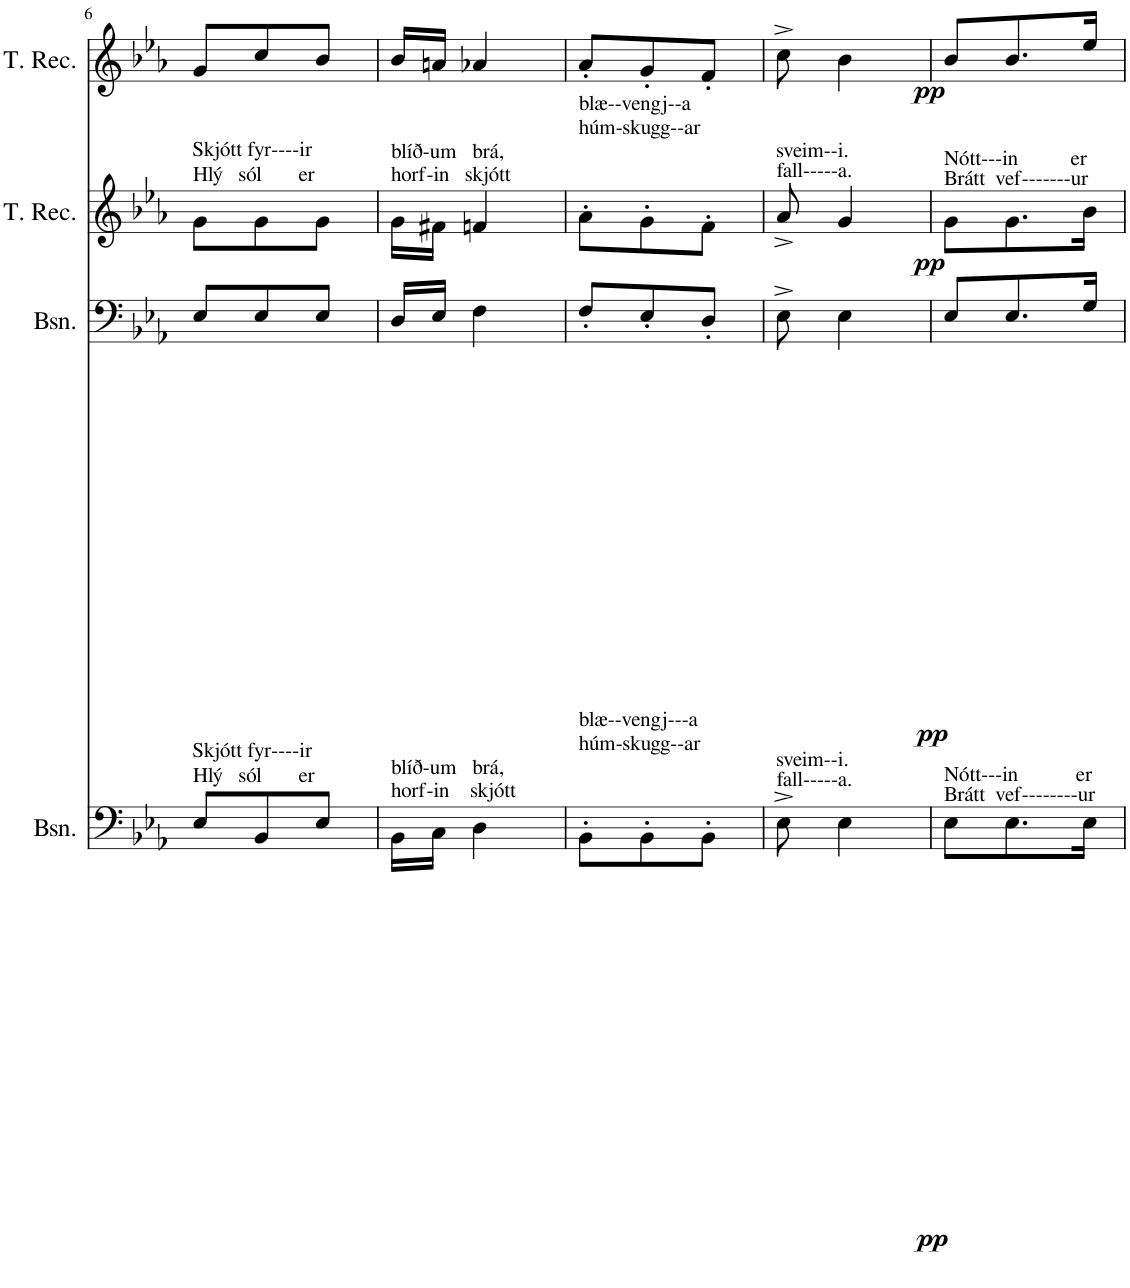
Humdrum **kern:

**kern	**dynam	**kern	**dynam	**kern	**dynam	**kern	**dynam
*part4	*part4	*part3	*part3	*part2	*part2	*part1	*part1
*staff4	*staff4	*staff3	*staff3	*staff2	*staff2	*staff1	*staff1
*I"Bassoon	*	*I"Bassoon	*	*I"Tenor Recorder	*	*I"Tenor Recorder	*
*I'Bsn.	*	*I'Bsn.	*	*I'T. Rec.	*	*I'T. Rec.	*
!!LO:PB:g=z
*clefF4	*	*clefF4	*	*clefG2	*	*clefG2	*
*k[b-e-a-]	*	*k[b-e-a-]	*	*k[b-e-a-]	*	*k[b-e-a-]	*
*M3/8	*	*M3/8	*	*M3/8	*	*M3/8	*
=6	=6	=6	=6	=6	=6	=6	=6
!	!	!	!	!LO:TX:a:t=Hlý   sól       er	!	!	!
!	!	!	!	!LO:TX:a:t=Skjótt fyr----ir	!	!	!
!LO:TX:a:t=Hlý   sól       er	!	!	!	!	!	!	!
!LO:TX:a:t=Skjótt fyr----ir	!	!	!	!	!	!	!
8E-/L	.	8E-/L	.	8g\L	.	8g/L	.
8BB-/	.	8E-/	.	8g\	.	8cc/	.
8E-/J	.	8E-/J	.	8g\J	.	8b-/J	.
=7	=7	=7	=7	=7	=7	=7	=7
!	!	!	!	!LO:TX:a:t=horf-in   skjótt	!	!	!
!	!	!	!	!LO:TX:a:t=blíð-um   brá,	!	!	!
!LO:TX:a:t=horf-in    skjótt	!	!	!	!	!	!	!
!LO:TX:a:t=blíð-um   brá,	!	!	!	!	!	!	!
16BB-\LL	.	16D/LL	.	16g\LL	.	16b-/LL	.
16C\JJ	.	16E-/JJ	.	16f#X\JJ	.	16an/JJ	.
4D\	.	4F\	.	4fn/	.	4a-X/	.
=8	=8	=8	=8	=8	=8	=8	=8
!	!	!	!	!LO:TX:a:t=húm-skugg--ar	!	!	!
!	!	!	!	!LO:TX:a:t=blæ--vengj--a	!	!	!
!LO:TX:a:t=húm-skugg--ar	!	!	!	!	!	!	!
!LO:TX:a:t=blæ--vengj---a	!	!	!	!	!	!	!
8BB-'\L	.	8F'/L	.	8a-'\L	.	8a-'/L	.
8BB-'\	.	8E-'/	.	8g'\	.	8g'/	.
8BB-'\J	.	8D'/J	.	8f'\J	.	8f'/J	.
=9	=9	=9	=9	=9	=9	=9	=9
!	!	!	!	!LO:TX:a:t=fall-----a.	!	!	!
!	!	!	!	!LO:TX:a:t=sveim--i.	!	!	!
!LO:TX:a:t=fall-----a.	!	!	!	!	!	!	!
!LO:TX:a:t=sveim--i.	!	!	!	!	!	!	!
8E-^\	.	8E-^\	.	8a-^/	.	8cc^\	.
4E-\	.	4E-\	.	4g/	.	4b-\	.
=10	=10	=10	=10	=10	=10	=10	=10
!	!	!	!	!LO:TX:a:t=Brátt  vef-------ur	!	!	!
!	!	!	!	!LO:TX:a:t=Nótt---in          er	!	!	!
!LO:TX:a:t=Brátt  vef--------ur	!	!	!	!	!	!	!
!LO:TX:a:t=Nótt---in           er	!	!	!	!	!	!	!
!	!LO:DY:b	!	!LO:DY:b	!	!LO:DY:b	!	!LO:DY:b
8E-\L	pp	8E-/L	pp	8g\L	pp	8b-/L	pp
8.E-\	.	8.E-/	.	8.g\	.	8.b-/	.
16E-\Jk	.	16G/Jk	.	16b-\Jk	.	16ee-/Jk	.
=	=	=	=	=	=	=	=
*-	*-	*-	*-	*-	*-	*-	*-
